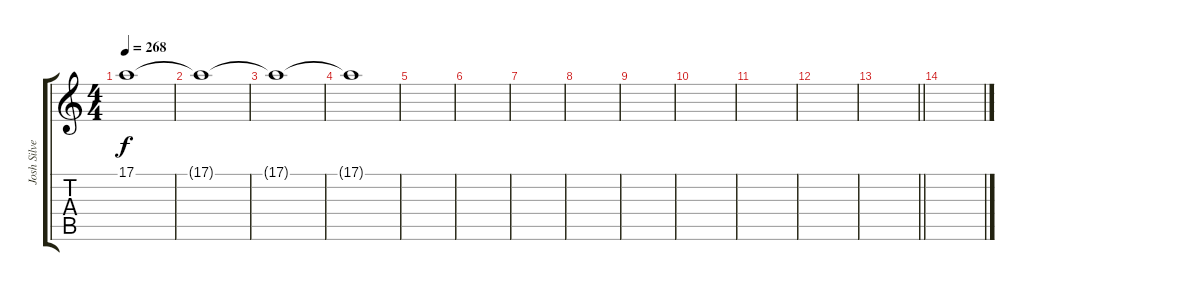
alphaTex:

\track ("Josh Silver" "Josh Silve") {instrument choiraahs}
\staff {score tabs}
\tuning (E4 B3 G3 D3 A2 E2) {hide}
\ts (4 4)
\tempo 268
\clef g2
\ks c
17.1{t}.1{dy f} |
17.1{t}.1 |
17.1{t}.1 |
17.1{t}.1 |
|
|
|
|
|
|
|
|
\barLineRight lightlight
|
\section ("" "")
